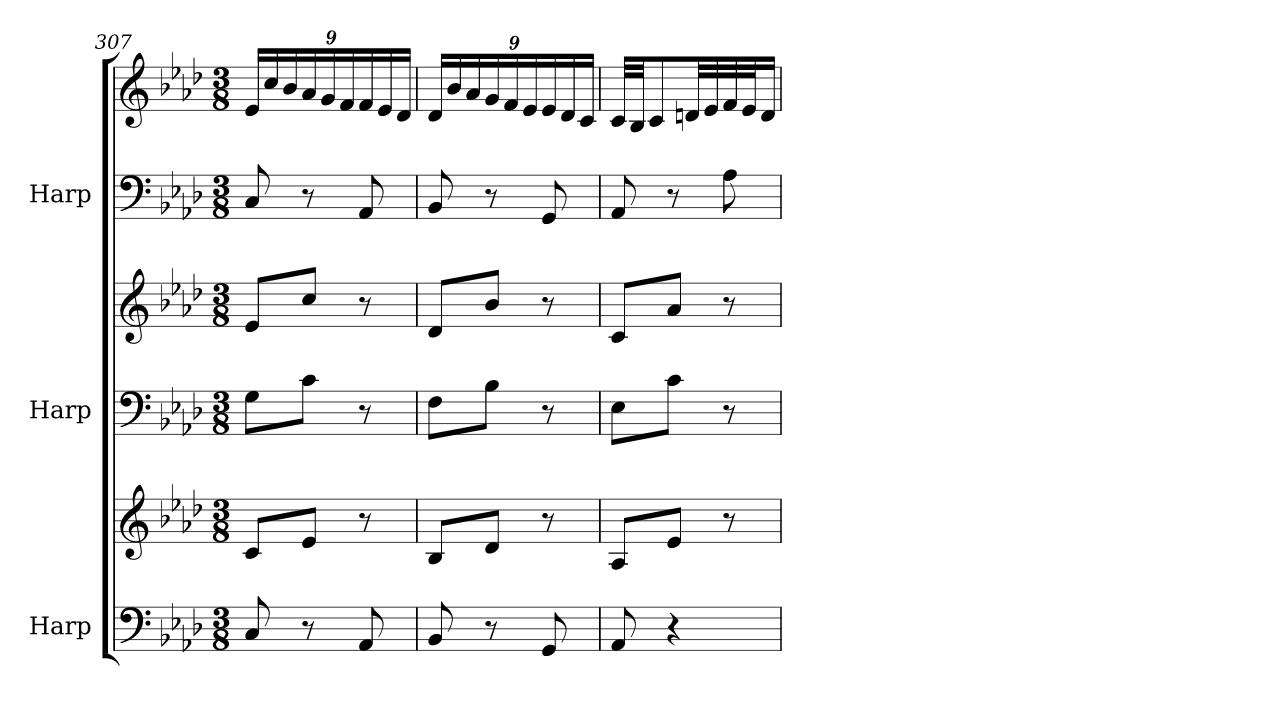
**kern	**kern	**kern	**kern	**kern	**kern
*part3	*part3	*part2	*part2	*part1	*part1
*staff6	*staff5	*staff4	*staff3	*staff2	*staff1
*I"Harp	*	*I"Harp	*	*I"Harp	*
*I'Hp	*	*I'Hp	*	*I'Hp	*
*clefF4	*clefG2	*clefF4	*clefG2	*clefF4	*clefG2
*k[b-e-a-d-]	*k[b-e-a-d-]	*k[b-e-a-d-]	*k[b-e-a-d-]	*k[b-e-a-d-]	*k[b-e-a-d-]
*M3/8	*M3/8	*M3/8	*M3/8	*M3/8	*M3/8
*	*	*	*	*	*Xbrackettup
=307	=307	=307	=307	=307	=307
8C/	8c/L	8G\L	8e-/L	8C/	24e-/LL
.	.	.	.	.	24cc/
.	.	.	.	.	24b-/
8r	8e-/J	8c\J	8cc/J	8r	24a-/
.	.	.	.	.	24g/
.	.	.	.	.	24f/
8AA-/	8r	8r	8r	8AA-/	24f/
.	.	.	.	.	24e-/
.	.	.	.	.	24d-/JJ
=308	=308	=308	=308	=308	=308
8BB-/	8B-/L	8F\L	8d-/L	8BB-/	24d-/LL
.	.	.	.	.	24b-/
.	.	.	.	.	24a-/
8r	8d-/J	8B-\J	8b-/J	8r	24g/
.	.	.	.	.	24f/
.	.	.	.	.	24e-/
8GG/	8r	8r	8r	8GG/	24e-/
.	.	.	.	.	24d-/
.	.	.	.	.	24c/JJ
=309	=309	=309	=309	=309	=309
8AA-/	8A-/L	8E-\L	8c/L	8AA-/	32c/LLL
.	.	.	.	.	32B-/JJ
.	.	.	.	.	8c/
4r	8e-/J	8c\J	8a-/J	8r	.
.	.	.	.	.	32dn/LL
.	.	.	.	.	32e-/
.	8r	8r	8r	8A-\	32f/
.	.	.	.	.	32e-/J
.	.	.	.	.	16d/JJ
=	=	=	=	=	=
*-	*-	*-	*-	*-	*-
